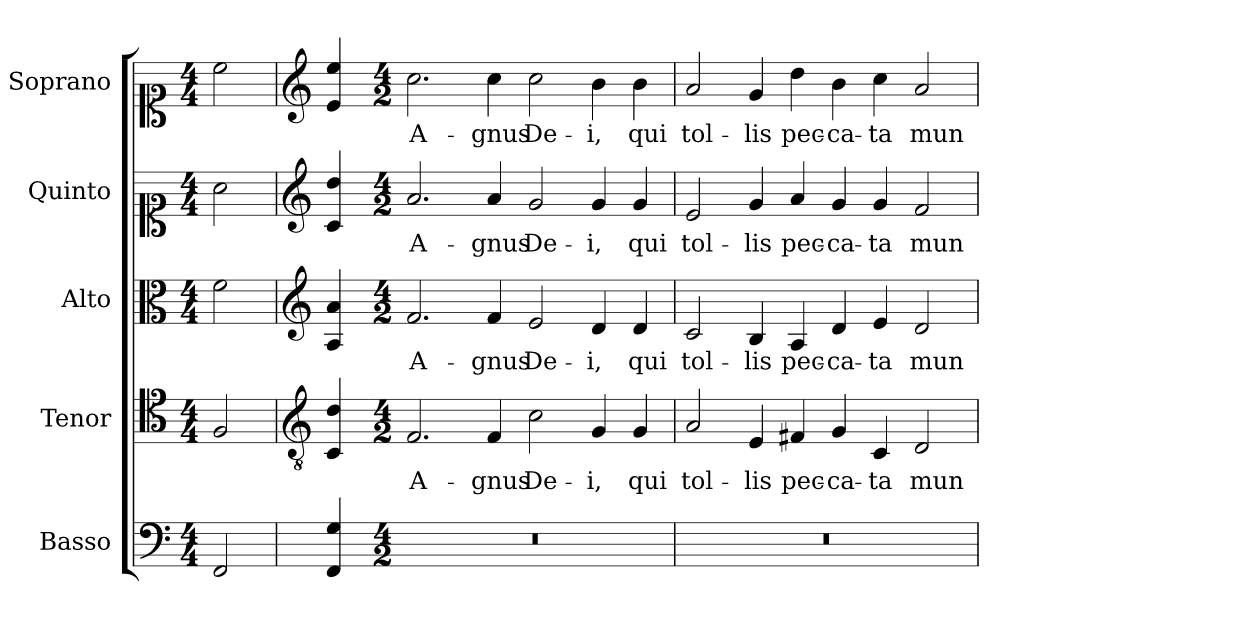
**kern	**kern	**text	**kern	**text	**kern	**text	**kern	**text
*part5	*part4	*part4	*part3	*part3	*part2	*part2	*part1	*part1
*staff5	*staff4	*staff4	*staff3	*staff3	*staff2	*staff2	*staff1	*staff1
*I"Basso	*I"Tenor	*	*I"Alto	*	*I"Quinto	*	*I"Soprano	*
*	*I'T.	*	*I'A.	*	*	*	*I'Sop.	*
!!LO:PB:g=z
*clefF4	*clefC4	*	*clefC3	*	*clefC1	*	*clefC1	*
*	*ITrd7c12	*	*	*	*	*	*	*
*k[]	*k[]	*	*k[]	*	*k[]	*	*k[]	*
*C:	*C:	*	*C:	*	*C:	*	*C:	*
*M4/4	*M4/4	*	*M4/4	*	*M4/4	*	*M4/4	*
=1	=1	=1	=1	=1	=1	=1	=1	=1
!LO:N:head=open	!LO:N:head=open	!	!LO:N:head=open	!	!LO:N:head=open	!	!LO:N:head=open	!
2FFi/	2FFi/	.	2fi\	.	2ai\	.	2cci\	.
=2	=2	=2	=2	=2	=2	=2	=2	=2
*	*clefGv2	*	*clefG2	*	*clefG2	*	*clefG2	*
4FFi/ 4Gi	4CCi/ 4Di	.	4Ai/ 4ai	.	4ci/ 4ddi	.	4ei/ 4eei	.
=3-	=3-	=3-	=3-	=3-	=3-	=3-	=3-	=3-
*M4/2	*M4/2	*	*M4/2	*	*M4/2	*	*M4/2	*
!LO:N:vis=1	!	!	!	!	!	!	!	!
!	!	!LO:LY:b:color=#000000	!	!	!	!	!	!
!	!	!	!	!LO:LY:b:color=#000000	!	!	!	!
!	!	!	!	!	!	!LO:LY:b:color=#000000	!	!
!	!	!	!	!	!	!	!	!LO:LY:b:color=#000000
0r	2.FFi/	A-	2.fi/	A-	2.ai/	A-	2.cci\	A-
!	!	!LO:LY:b:color=#000000	!	!	!	!	!	!
!	!	!	!	!LO:LY:b:color=#000000	!	!	!	!
!	!	!	!	!	!	!LO:LY:b:color=#000000	!	!
!	!	!	!	!	!	!	!	!LO:LY:b:color=#000000
.	4FFi/	-gnus	4fi/	-gnus	4ai/	-gnus	4cci\	-gnus
!	!	!LO:LY:b:color=#000000	!	!	!	!	!	!
!	!	!	!	!LO:LY:b:color=#000000	!	!	!	!
!	!	!	!	!	!	!LO:LY:b:color=#000000	!	!
!	!	!	!	!	!	!	!	!LO:LY:b:color=#000000
.	2Ci\	De-	2ei/	De-	2gi/	De-	2cci\	De-
!	!	!LO:LY:b:color=#000000	!	!	!	!	!	!
!	!	!	!	!LO:LY:b:color=#000000	!	!	!	!
!	!	!	!	!	!	!LO:LY:b:color=#000000	!	!
!	!	!	!	!	!	!	!	!LO:LY:b:color=#000000
.	4GGi/	-i,	4di/	-i,	4gi/	-i,	4bi\	-i,
!	!	!LO:LY:b:color=#000000	!	!	!	!	!	!
!	!	!	!	!LO:LY:b:color=#000000	!	!	!	!
!	!	!	!	!	!	!LO:LY:b:color=#000000	!	!
!	!	!	!	!	!	!	!	!LO:LY:b:color=#000000
.	4GGi/	qui	4di/	qui	4gi/	qui	4bi\	qui
=4	=4	=4	=4	=4	=4	=4	=4	=4
!LO:N:vis=1	!	!	!	!	!	!	!	!
!	!	!LO:LY:b:color=#000000	!	!	!	!	!	!
!	!	!	!	!LO:LY:b:color=#000000	!	!	!	!
!	!	!	!	!	!	!LO:LY:b:color=#000000	!	!
!	!	!	!	!	!	!	!	!LO:LY:b:color=#000000
0r	2AAi/	tol-	2ci/	tol-	2ei/	tol-	2ai/	tol-
!	!	!LO:LY:b:color=#000000	!	!	!	!	!	!
!	!	!	!	!LO:LY:b:color=#000000	!	!	!	!
!	!	!	!	!	!	!LO:LY:b:color=#000000	!	!
!	!	!	!	!	!	!	!	!LO:LY:b:color=#000000
.	4EEi/	-lis	4Bi/	-lis	4gi/	-lis	4gi/	-lis
!	!	!LO:LY:b:color=#000000	!	!	!	!	!	!
!	!	!	!	!LO:LY:b:color=#000000	!	!	!	!
!	!	!	!	!	!	!LO:LY:b:color=#000000	!	!
!	!	!	!	!	!	!	!	!LO:LY:b:color=#000000
.	4FF#Xi/	pec-	4Ai/	pec-	4ai/	pec-	4ddi\	pec-
!	!	!LO:LY:b:color=#000000	!	!	!	!	!	!
!	!	!	!	!LO:LY:b:color=#000000	!	!	!	!
!	!	!	!	!	!	!LO:LY:b:color=#000000	!	!
!	!	!	!	!	!	!	!	!LO:LY:b:color=#000000
.	4GGi/	-ca-	4di/	-ca-	4gi/	-ca-	4bi\	-ca-
!	!	!LO:LY:b:color=#000000	!	!	!	!	!	!
!	!	!	!	!LO:LY:b:color=#000000	!	!	!	!
!	!	!	!	!	!	!LO:LY:b:color=#000000	!	!
!	!	!	!	!	!	!	!	!LO:LY:b:color=#000000
.	4CCi/	-ta	4ei/	-ta	4gi/	-ta	4cci\	-ta
!	!	!LO:LY:b:color=#000000	!	!	!	!	!	!
!	!	!	!	!LO:LY:b:color=#000000	!	!	!	!
!	!	!	!	!	!	!LO:LY:b:color=#000000	!	!
!	!	!	!	!	!	!	!	!LO:LY:b:color=#000000
.	2DDi/	mun-	2di/	mun-	2fi/	mun-	2ai/	mun-
=	=	=	=	=	=	=	=	=
*-	*-	*-	*-	*-	*-	*-	*-	*-
